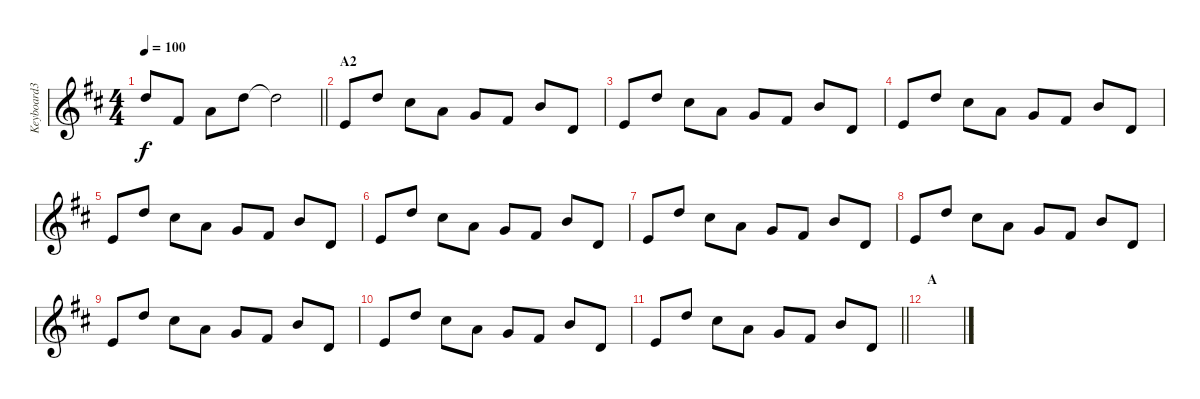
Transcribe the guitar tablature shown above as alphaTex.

\track ("Keyboard3" "Keyboard3") {instrument acousticgrandpiano}
\staff {score}
\tuning (E4 B3 G3 D3 A2 E2) {hide}
\ts (4 4)
\tempo 100
\clef g2
\barLineRight lightlight
\ks bminor
10.1.8{dy f} 2.1.8 5.1.8 10.1.8 10.1{t}.2 |
\section ("" "A2")
0.1.8 10.1.8 9.1.8 5.1.8 3.1.8 2.1.8 7.1.8 3.2.8 |
0.1.8 10.1.8 9.1.8 5.1.8 3.1.8 2.1.8 7.1.8 3.2.8 |
0.1.8 10.1.8 9.1.8 5.1.8 3.1.8 2.1.8 7.1.8 3.2.8 |
0.1.8 10.1.8 9.1.8 5.1.8 3.1.8 2.1.8 7.1.8 3.2.8 |
0.1.8 10.1.8 9.1.8 5.1.8 3.1.8 2.1.8 7.1.8 3.2.8 |
0.1.8 10.1.8 9.1.8 5.1.8 3.1.8 2.1.8 7.1.8 3.2.8 |
0.1.8 10.1.8 9.1.8 5.1.8 3.1.8 2.1.8 7.1.8 3.2.8 |
0.1.8 10.1.8 9.1.8 5.1.8 3.1.8 2.1.8 7.1.8 3.2.8 |
0.1.8 10.1.8 9.1.8 5.1.8 3.1.8 2.1.8 7.1.8 3.2.8 |
\barLineRight lightlight
0.1.8 10.1.8 9.1.8 5.1.8 3.1.8 2.1.8 7.1.8 3.2.8 |
\section ("" "A")
